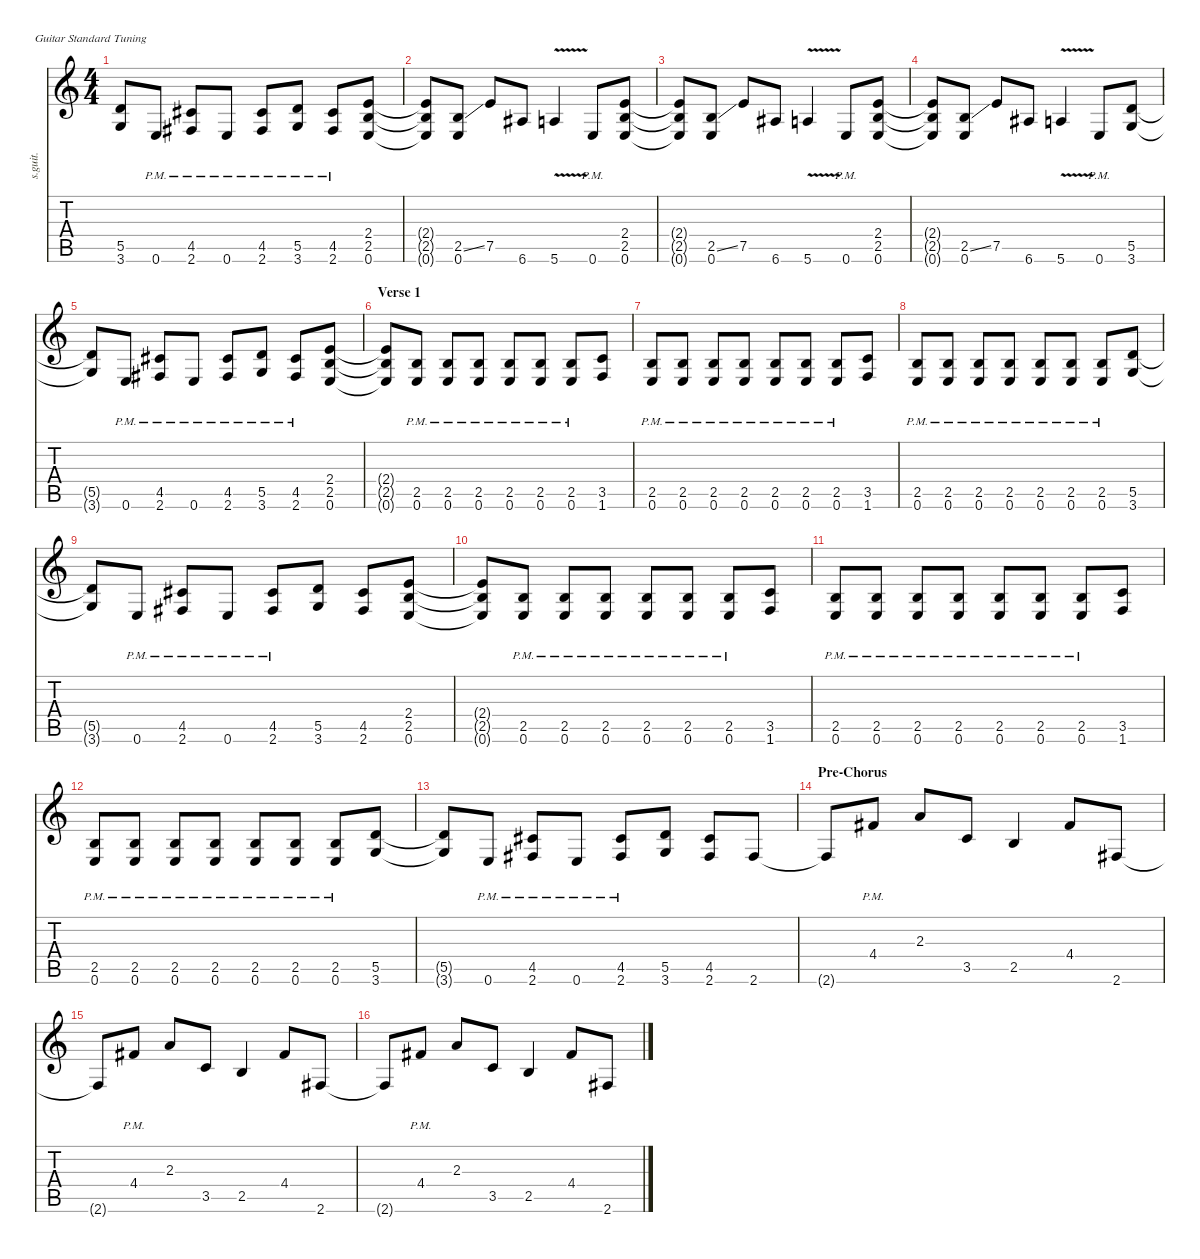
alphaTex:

\defaultSystemsLayout 4
\hideDynamics
\bracketExtendMode nobrackets
\track ("James Hetfield (Rhythm)" "s.guit.") {instrument distortionguitar}
\staff {score tabs}
\tuning (E4 B3 G3 D3 A2 E2)
\ts (4 4)
\tempo (124 hide)
\clef g2
\ks c
(5.5{t} 3.6{t}).8{lyrics (0 "") lyrics (1 "") lyrics (2 "") lyrics (3 "") lyrics (4 "") dy f} 0.6{pm}.8{lyrics (0 "") lyrics (1 "") lyrics (2 "") lyrics (3 "") lyrics (4 "")} (4.5{pm acc #} 2.6{pm acc #}).8{lyrics (0 "") lyrics (1 "") lyrics (2 "") lyrics (3 "") lyrics (4 "")} 0.6{pm}.8{lyrics (0 "") lyrics (1 "") lyrics (2 "") lyrics (3 "") lyrics (4 "")} (4.5{pm acc #} 2.6{pm acc #}).8{lyrics (0 "") lyrics (1 "") lyrics (2 "") lyrics (3 "") lyrics (4 "")} (5.5{pm} 3.6{pm}).8{lyrics (0 "") lyrics (1 "") lyrics (2 "") lyrics (3 "") lyrics (4 "")} (4.5{pm acc #} 2.6{pm acc #}).8{lyrics (0 "") lyrics (1 "") lyrics (2 "") lyrics (3 "") lyrics (4 "")} (2.4 2.5 0.6).8{lyrics (0 "") lyrics (1 "") lyrics (2 "") lyrics (3 "") lyrics (4 "")} |
(2.4{t} 2.5{t} 0.6{t}).8{lyrics (0 "") lyrics (1 "") lyrics (2 "") lyrics (3 "") lyrics (4 "")} (2.5{ss} 0.6).8{lyrics (0 "") lyrics (1 "") lyrics (2 "") lyrics (3 "") lyrics (4 "")} 7.5.8{lyrics (0 "") lyrics (1 "") lyrics (2 "") lyrics (3 "") lyrics (4 "")} 6.6{acc #}.8{lyrics (0 "") lyrics (1 "") lyrics (2 "") lyrics (3 "") lyrics (4 "")} 5.6{v}.4{lyrics (0 "") lyrics (1 "") lyrics (2 "") lyrics (3 "") lyrics (4 "")} 0.6{pm}.8{lyrics (0 "") lyrics (1 "") lyrics (2 "") lyrics (3 "") lyrics (4 "")} (2.4 2.5 0.6).8{lyrics (0 "") lyrics (1 "") lyrics (2 "") lyrics (3 "") lyrics (4 "")} |
(2.4{t} 2.5{t} 0.6{t}).8{lyrics (0 "") lyrics (1 "") lyrics (2 "") lyrics (3 "") lyrics (4 "")} (2.5{ss} 0.6).8{lyrics (0 "") lyrics (1 "") lyrics (2 "") lyrics (3 "") lyrics (4 "")} 7.5.8{lyrics (0 "") lyrics (1 "") lyrics (2 "") lyrics (3 "") lyrics (4 "")} 6.6{acc #}.8{lyrics (0 "") lyrics (1 "") lyrics (2 "") lyrics (3 "") lyrics (4 "")} 5.6{v}.4{lyrics (0 "") lyrics (1 "") lyrics (2 "") lyrics (3 "") lyrics (4 "")} 0.6{pm}.8{lyrics (0 "") lyrics (1 "") lyrics (2 "") lyrics (3 "") lyrics (4 "")} (2.4 2.5 0.6).8{lyrics (0 "") lyrics (1 "") lyrics (2 "") lyrics (3 "") lyrics (4 "")} |
(2.4{t} 2.5{t} 0.6{t}).8{lyrics (0 "") lyrics (1 "") lyrics (2 "") lyrics (3 "") lyrics (4 "")} (2.5{ss} 0.6).8{lyrics (0 "") lyrics (1 "") lyrics (2 "") lyrics (3 "") lyrics (4 "")} 7.5.8{lyrics (0 "") lyrics (1 "") lyrics (2 "") lyrics (3 "") lyrics (4 "")} 6.6{acc #}.8{lyrics (0 "") lyrics (1 "") lyrics (2 "") lyrics (3 "") lyrics (4 "")} 5.6{v}.4{lyrics (0 "") lyrics (1 "") lyrics (2 "") lyrics (3 "") lyrics (4 "")} 0.6{pm}.8{lyrics (0 "") lyrics (1 "") lyrics (2 "") lyrics (3 "") lyrics (4 "")} (5.5 3.6).8{lyrics (0 "") lyrics (1 "") lyrics (2 "") lyrics (3 "") lyrics (4 "")} |
(5.5{t} 3.6{t}).8{lyrics (0 "") lyrics (1 "") lyrics (2 "") lyrics (3 "") lyrics (4 "")} 0.6{pm}.8{lyrics (0 "") lyrics (1 "") lyrics (2 "") lyrics (3 "") lyrics (4 "")} (4.5{pm acc #} 2.6{pm acc #}).8{lyrics (0 "") lyrics (1 "") lyrics (2 "") lyrics (3 "") lyrics (4 "")} 0.6{pm}.8{lyrics (0 "") lyrics (1 "") lyrics (2 "") lyrics (3 "") lyrics (4 "")} (4.5{pm acc #} 2.6{pm acc #}).8{lyrics (0 "") lyrics (1 "") lyrics (2 "") lyrics (3 "") lyrics (4 "")} (5.5{pm} 3.6{pm}).8{lyrics (0 "") lyrics (1 "") lyrics (2 "") lyrics (3 "") lyrics (4 "")} (4.5{pm acc #} 2.6{pm acc #}).8{lyrics (0 "") lyrics (1 "") lyrics (2 "") lyrics (3 "") lyrics (4 "")} (2.4 2.5 0.6).8{lyrics (0 "") lyrics (1 "") lyrics (2 "") lyrics (3 "") lyrics (4 "")} |
\section ("" "Verse 1")
(2.4{t} 2.5{t} 0.6{t}).8{lyrics (0 "") lyrics (1 "") lyrics (2 "") lyrics (3 "") lyrics (4 "")} (2.5{pm} 0.6{pm}).8{lyrics (0 "") lyrics (1 "") lyrics (2 "") lyrics (3 "") lyrics (4 "")} (2.5{pm} 0.6{pm}).8{lyrics (0 "") lyrics (1 "") lyrics (2 "") lyrics (3 "") lyrics (4 "")} (2.5{pm} 0.6{pm}).8{lyrics (0 "") lyrics (1 "") lyrics (2 "") lyrics (3 "") lyrics (4 "")} (2.5{pm} 0.6{pm}).8{lyrics (0 "") lyrics (1 "") lyrics (2 "") lyrics (3 "") lyrics (4 "")} (2.5{pm} 0.6{pm}).8{lyrics (0 "") lyrics (1 "") lyrics (2 "") lyrics (3 "") lyrics (4 "")} (2.5{pm} 0.6{pm}).8{lyrics (0 "") lyrics (1 "") lyrics (2 "") lyrics (3 "") lyrics (4 "")} (3.5 1.6).8{lyrics (0 "") lyrics (1 "") lyrics (2 "") lyrics (3 "") lyrics (4 "")} |
(2.5{pm} 0.6{pm}).8{lyrics (0 "") lyrics (1 "") lyrics (2 "") lyrics (3 "") lyrics (4 "")} (2.5{pm} 0.6{pm}).8{lyrics (0 "") lyrics (1 "") lyrics (2 "") lyrics (3 "") lyrics (4 "")} (2.5{pm} 0.6{pm}).8{lyrics (0 "") lyrics (1 "") lyrics (2 "") lyrics (3 "") lyrics (4 "")} (2.5{pm} 0.6{pm}).8{lyrics (0 "") lyrics (1 "") lyrics (2 "") lyrics (3 "") lyrics (4 "")} (2.5{pm} 0.6{pm}).8{lyrics (0 "") lyrics (1 "") lyrics (2 "") lyrics (3 "") lyrics (4 "")} (2.5{pm} 0.6{pm}).8{lyrics (0 "") lyrics (1 "") lyrics (2 "") lyrics (3 "") lyrics (4 "")} (2.5{pm} 0.6{pm}).8{lyrics (0 "") lyrics (1 "") lyrics (2 "") lyrics (3 "") lyrics (4 "")} (3.5 1.6).8{lyrics (0 "") lyrics (1 "") lyrics (2 "") lyrics (3 "") lyrics (4 "")} |
(2.5{pm} 0.6{pm}).8{lyrics (0 "") lyrics (1 "") lyrics (2 "") lyrics (3 "") lyrics (4 "")} (2.5{pm} 0.6{pm}).8{lyrics (0 "") lyrics (1 "") lyrics (2 "") lyrics (3 "") lyrics (4 "")} (2.5{pm} 0.6{pm}).8{lyrics (0 "") lyrics (1 "") lyrics (2 "") lyrics (3 "") lyrics (4 "")} (2.5{pm} 0.6{pm}).8{lyrics (0 "") lyrics (1 "") lyrics (2 "") lyrics (3 "") lyrics (4 "")} (2.5{pm} 0.6{pm}).8{lyrics (0 "") lyrics (1 "") lyrics (2 "") lyrics (3 "") lyrics (4 "")} (2.5{pm} 0.6{pm}).8{lyrics (0 "") lyrics (1 "") lyrics (2 "") lyrics (3 "") lyrics (4 "")} (2.5{pm} 0.6{pm}).8{lyrics (0 "") lyrics (1 "") lyrics (2 "") lyrics (3 "") lyrics (4 "")} (5.5 3.6).8{lyrics (0 "") lyrics (1 "") lyrics (2 "") lyrics (3 "") lyrics (4 "")} |
(5.5{t} 3.6{t}).8{lyrics (0 "") lyrics (1 "") lyrics (2 "") lyrics (3 "") lyrics (4 "")} 0.6{pm}.8{lyrics (0 "") lyrics (1 "") lyrics (2 "") lyrics (3 "") lyrics (4 "")} (4.5{pm acc #} 2.6{pm acc #}).8{lyrics (0 "") lyrics (1 "") lyrics (2 "") lyrics (3 "") lyrics (4 "")} 0.6{pm}.8{lyrics (0 "") lyrics (1 "") lyrics (2 "") lyrics (3 "") lyrics (4 "")} (4.5{pm acc #} 2.6{pm acc #}).8{lyrics (0 "") lyrics (1 "") lyrics (2 "") lyrics (3 "") lyrics (4 "")} (5.5 3.6).8{lyrics (0 "") lyrics (1 "") lyrics (2 "") lyrics (3 "") lyrics (4 "")} (4.5{acc #} 2.6{acc #}).8{lyrics (0 "") lyrics (1 "") lyrics (2 "") lyrics (3 "") lyrics (4 "")} (2.4 2.5 0.6).8{lyrics (0 "") lyrics (1 "") lyrics (2 "") lyrics (3 "") lyrics (4 "")} |
(2.4{t} 2.5{t} 0.6{t}).8{lyrics (0 "") lyrics (1 "") lyrics (2 "") lyrics (3 "") lyrics (4 "")} (2.5{pm} 0.6{pm}).8{lyrics (0 "") lyrics (1 "") lyrics (2 "") lyrics (3 "") lyrics (4 "")} (2.5{pm} 0.6{pm}).8{lyrics (0 "") lyrics (1 "") lyrics (2 "") lyrics (3 "") lyrics (4 "")} (2.5{pm} 0.6{pm}).8{lyrics (0 "") lyrics (1 "") lyrics (2 "") lyrics (3 "") lyrics (4 "")} (2.5{pm} 0.6{pm}).8{lyrics (0 "") lyrics (1 "") lyrics (2 "") lyrics (3 "") lyrics (4 "")} (2.5{pm} 0.6{pm}).8{lyrics (0 "") lyrics (1 "") lyrics (2 "") lyrics (3 "") lyrics (4 "")} (2.5{pm} 0.6{pm}).8{lyrics (0 "") lyrics (1 "") lyrics (2 "") lyrics (3 "") lyrics (4 "")} (3.5 1.6).8{lyrics (0 "") lyrics (1 "") lyrics (2 "") lyrics (3 "") lyrics (4 "")} |
(2.5{pm} 0.6{pm}).8{lyrics (0 "") lyrics (1 "") lyrics (2 "") lyrics (3 "") lyrics (4 "")} (2.5{pm} 0.6{pm}).8{lyrics (0 "") lyrics (1 "") lyrics (2 "") lyrics (3 "") lyrics (4 "")} (2.5{pm} 0.6{pm}).8{lyrics (0 "") lyrics (1 "") lyrics (2 "") lyrics (3 "") lyrics (4 "")} (2.5{pm} 0.6{pm}).8{lyrics (0 "") lyrics (1 "") lyrics (2 "") lyrics (3 "") lyrics (4 "")} (2.5{pm} 0.6{pm}).8{lyrics (0 "") lyrics (1 "") lyrics (2 "") lyrics (3 "") lyrics (4 "")} (2.5{pm} 0.6{pm}).8{lyrics (0 "") lyrics (1 "") lyrics (2 "") lyrics (3 "") lyrics (4 "")} (2.5{pm} 0.6{pm}).8{lyrics (0 "") lyrics (1 "") lyrics (2 "") lyrics (3 "") lyrics (4 "")} (3.5 1.6).8{lyrics (0 "") lyrics (1 "") lyrics (2 "") lyrics (3 "") lyrics (4 "")} |
(2.5{pm} 0.6{pm}).8{lyrics (0 "") lyrics (1 "") lyrics (2 "") lyrics (3 "") lyrics (4 "")} (2.5{pm} 0.6{pm}).8{lyrics (0 "") lyrics (1 "") lyrics (2 "") lyrics (3 "") lyrics (4 "")} (2.5{pm} 0.6{pm}).8{lyrics (0 "") lyrics (1 "") lyrics (2 "") lyrics (3 "") lyrics (4 "")} (2.5{pm} 0.6{pm}).8{lyrics (0 "") lyrics (1 "") lyrics (2 "") lyrics (3 "") lyrics (4 "")} (2.5{pm} 0.6{pm}).8{lyrics (0 "") lyrics (1 "") lyrics (2 "") lyrics (3 "") lyrics (4 "")} (2.5{pm} 0.6{pm}).8{lyrics (0 "") lyrics (1 "") lyrics (2 "") lyrics (3 "") lyrics (4 "")} (2.5{pm} 0.6{pm}).8{lyrics (0 "") lyrics (1 "") lyrics (2 "") lyrics (3 "") lyrics (4 "")} (5.5 3.6).8{lyrics (0 "") lyrics (1 "") lyrics (2 "") lyrics (3 "") lyrics (4 "")} |
(5.5{t} 3.6{t}).8{lyrics (0 "") lyrics (1 "") lyrics (2 "") lyrics (3 "") lyrics (4 "")} 0.6{pm}.8{lyrics (0 "") lyrics (1 "") lyrics (2 "") lyrics (3 "") lyrics (4 "")} (4.5{pm acc #} 2.6{pm acc #}).8{lyrics (0 "") lyrics (1 "") lyrics (2 "") lyrics (3 "") lyrics (4 "")} 0.6{pm}.8{lyrics (0 "") lyrics (1 "") lyrics (2 "") lyrics (3 "") lyrics (4 "")} (4.5{pm acc #} 2.6{pm acc #}).8{lyrics (0 "") lyrics (1 "") lyrics (2 "") lyrics (3 "") lyrics (4 "")} (5.5 3.6).8{lyrics (0 "") lyrics (1 "") lyrics (2 "") lyrics (3 "") lyrics (4 "")} (4.5{acc #} 2.6{acc #}).8{lyrics (0 "") lyrics (1 "") lyrics (2 "") lyrics (3 "") lyrics (4 "")} 2.6{acc #}.8{lyrics (0 "") lyrics (1 "") lyrics (2 "") lyrics (3 "") lyrics (4 "")} |
\section ("" "Pre-Chorus")
2.6{t acc #}.8{lyrics (0 "") lyrics (1 "") lyrics (2 "") lyrics (3 "") lyrics (4 "")} 4.4{pm acc #}.8{lyrics (0 "") lyrics (1 "") lyrics (2 "") lyrics (3 "") lyrics (4 "")} 2.3.8{lyrics (0 "") lyrics (1 "") lyrics (2 "") lyrics (3 "") lyrics (4 "")} 3.5.8{lyrics (0 "") lyrics (1 "") lyrics (2 "") lyrics (3 "") lyrics (4 "")} 2.5.4{lyrics (0 "") lyrics (1 "") lyrics (2 "") lyrics (3 "") lyrics (4 "")} 4.4{acc #}.8{lyrics (0 "") lyrics (1 "") lyrics (2 "") lyrics (3 "") lyrics (4 "")} 2.6{acc #}.8{lyrics (0 "") lyrics (1 "") lyrics (2 "") lyrics (3 "") lyrics (4 "")} |
2.6{t acc #}.8{lyrics (0 "") lyrics (1 "") lyrics (2 "") lyrics (3 "") lyrics (4 "")} 4.4{pm acc #}.8{lyrics (0 "") lyrics (1 "") lyrics (2 "") lyrics (3 "") lyrics (4 "")} 2.3.8{lyrics (0 "") lyrics (1 "") lyrics (2 "") lyrics (3 "") lyrics (4 "")} 3.5.8{lyrics (0 "") lyrics (1 "") lyrics (2 "") lyrics (3 "") lyrics (4 "")} 2.5.4{lyrics (0 "") lyrics (1 "") lyrics (2 "") lyrics (3 "") lyrics (4 "")} 4.4{acc #}.8{lyrics (0 "") lyrics (1 "") lyrics (2 "") lyrics (3 "") lyrics (4 "")} 2.6{acc #}.8{lyrics (0 "") lyrics (1 "") lyrics (2 "") lyrics (3 "") lyrics (4 "")} |
2.6{t acc #}.8{lyrics (0 "") lyrics (1 "") lyrics (2 "") lyrics (3 "") lyrics (4 "")} 4.4{pm acc #}.8{lyrics (0 "") lyrics (1 "") lyrics (2 "") lyrics (3 "") lyrics (4 "")} 2.3.8{lyrics (0 "") lyrics (1 "") lyrics (2 "") lyrics (3 "") lyrics (4 "")} 3.5.8{lyrics (0 "") lyrics (1 "") lyrics (2 "") lyrics (3 "") lyrics (4 "")} 2.5.4{lyrics (0 "") lyrics (1 "") lyrics (2 "") lyrics (3 "") lyrics (4 "")} 4.4{acc #}.8{lyrics (0 "") lyrics (1 "") lyrics (2 "") lyrics (3 "") lyrics (4 "")} 2.6{acc #}.8{lyrics (0 "") lyrics (1 "") lyrics (2 "") lyrics (3 "") lyrics (4 "")}
